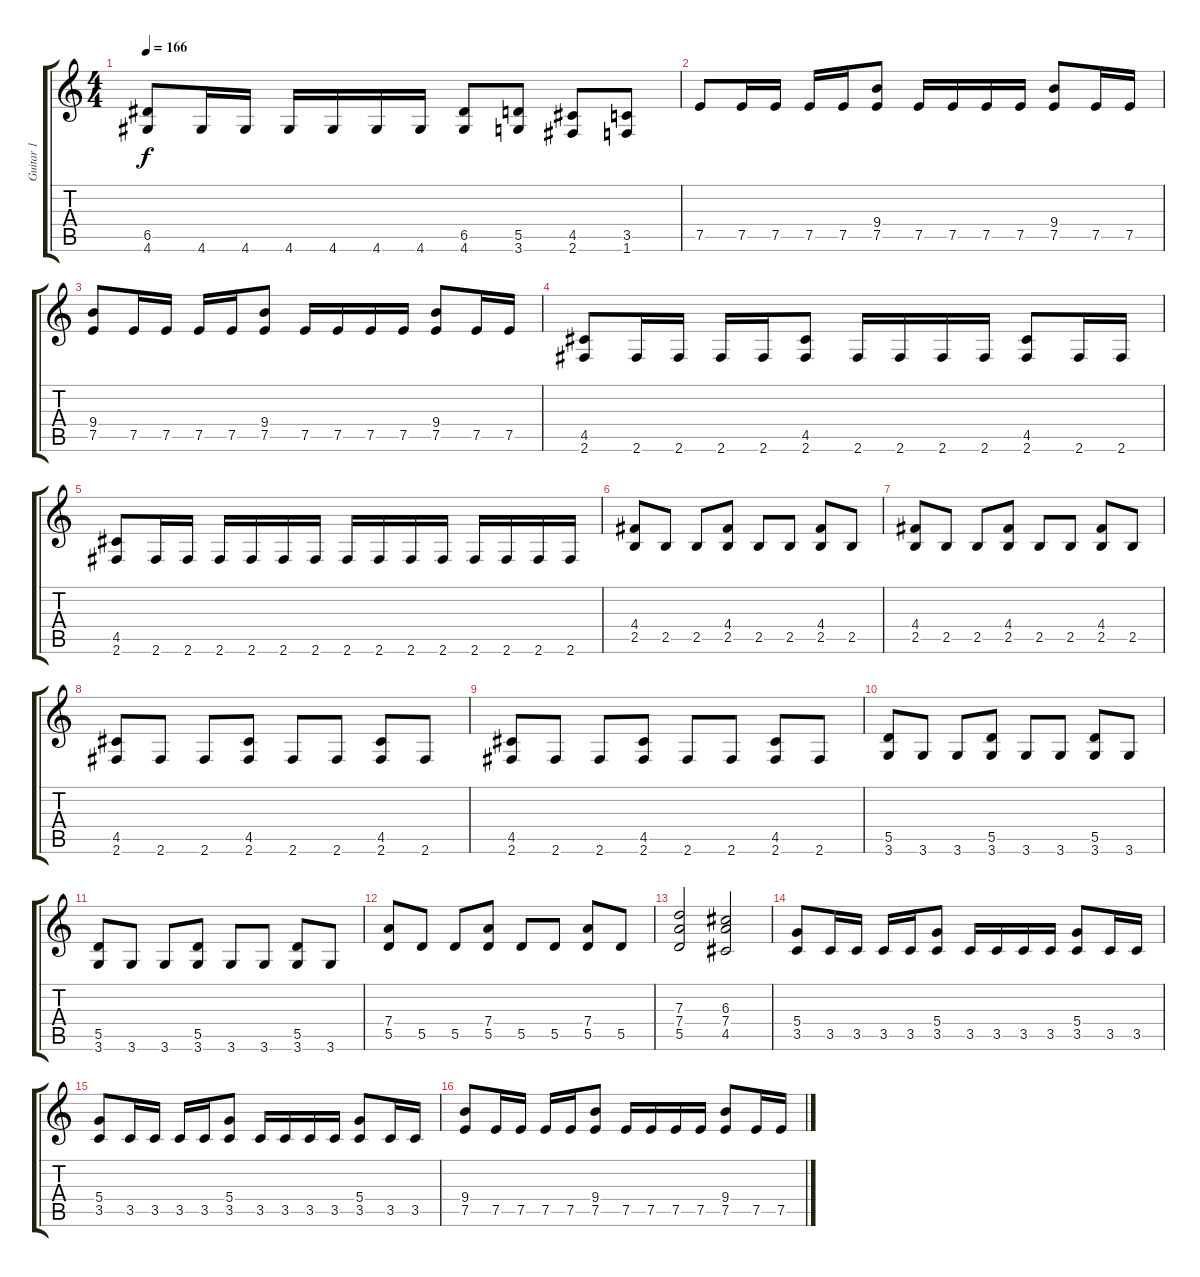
\track ("Guitar 1" "Guitar 1") {instrument overdrivenguitar}
\staff {score tabs}
\tuning (E4 B3 G3 D3 A2 E2) {hide}
\ts (4 4)
\tempo 166
\clef g2
\ks c
(6.5 4.6).8{dy f} 4.6.16 4.6.16 4.6.16 4.6.16 4.6.16 4.6.16 (6.5 4.6).8 (5.5 3.6).8 (4.5 2.6).8 (3.5 1.6).8 |
7.5.8 7.5.16 7.5.16 7.5.16 7.5.16 (9.4 7.5).8 7.5.16 7.5.16 7.5.16 7.5.16 (9.4 7.5).8 7.5.16 7.5.16 |
(9.4 7.5).8 7.5.16 7.5.16 7.5.16 7.5.16 (9.4 7.5).8 7.5.16 7.5.16 7.5.16 7.5.16 (9.4 7.5).8 7.5.16 7.5.16 |
(4.5 2.6).8 2.6.16 2.6.16 2.6.16 2.6.16 (4.5 2.6).8 2.6.16 2.6.16 2.6.16 2.6.16 (4.5 2.6).8 2.6.16 2.6.16 |
(4.5 2.6).8 2.6.16 2.6.16 2.6.16 2.6.16 2.6.16 2.6.16 2.6.16 2.6.16 2.6.16 2.6.16 2.6.16 2.6.16 2.6.16 2.6.16 |
\section ("" "")
(4.4 2.5).8 2.5.8 2.5.8 (4.4 2.5).8 2.5.8 2.5.8 (4.4 2.5).8 2.5.8 |
(4.4 2.5).8 2.5.8 2.5.8 (4.4 2.5).8 2.5.8 2.5.8 (4.4 2.5).8 2.5.8 |
(4.5 2.6).8 2.6.8 2.6.8 (4.5 2.6).8 2.6.8 2.6.8 (4.5 2.6).8 2.6.8 |
(4.5 2.6).8 2.6.8 2.6.8 (4.5 2.6).8 2.6.8 2.6.8 (4.5 2.6).8 2.6.8 |
(5.5 3.6).8 3.6.8 3.6.8 (5.5 3.6).8 3.6.8 3.6.8 (5.5 3.6).8 3.6.8 |
(5.5 3.6).8 3.6.8 3.6.8 (5.5 3.6).8 3.6.8 3.6.8 (5.5 3.6).8 3.6.8 |
(7.4 5.5).8 5.5.8 5.5.8 (7.4 5.5).8 5.5.8 5.5.8 (7.4 5.5).8 5.5.8 |
(7.3 7.4 5.5).2 (6.3 7.4 4.5).2 |
\section ("" "")
(5.4 3.5).8 3.5.16 3.5.16 3.5.16 3.5.16 (5.4 3.5).8 3.5.16 3.5.16 3.5.16 3.5.16 (5.4 3.5).8 3.5.16 3.5.16 |
(5.4 3.5).8 3.5.16 3.5.16 3.5.16 3.5.16 (5.4 3.5).8 3.5.16 3.5.16 3.5.16 3.5.16 (5.4 3.5).8 3.5.16 3.5.16 |
(9.4 7.5).8 7.5.16 7.5.16 7.5.16 7.5.16 (9.4 7.5).8 7.5.16 7.5.16 7.5.16 7.5.16 (9.4 7.5).8 7.5.16 7.5.16
